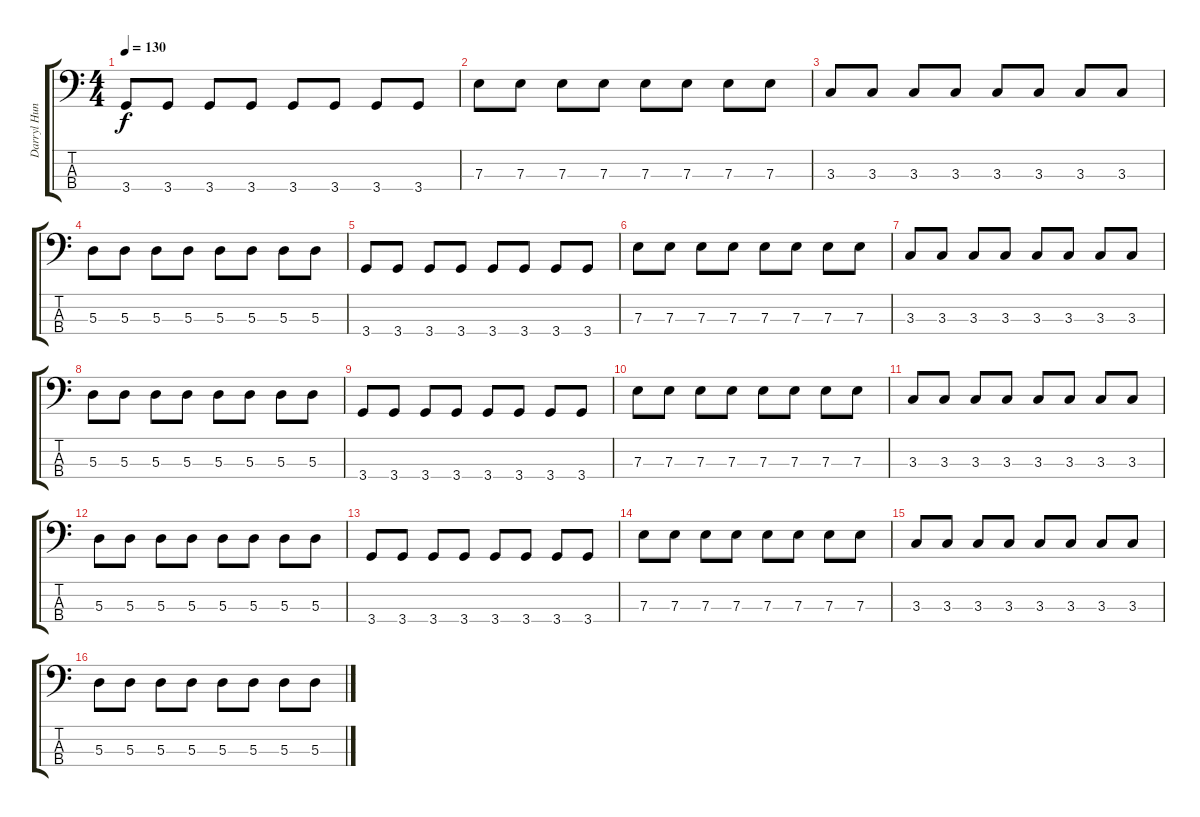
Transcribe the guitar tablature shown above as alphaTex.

\track ("Darryl Hunt - basse" "Darryl Hun") {instrument electricbassfinger}
\staff {score tabs}
\tuning (G2 D2 A1 E1) {hide}
\ts (4 4)
\tempo 130
\clef f4
\ks c
3.4.8{dy f} 3.4.8 3.4.8 3.4.8 3.4.8 3.4.8 3.4.8 3.4.8 |
7.3.8 7.3.8 7.3.8 7.3.8 7.3.8 7.3.8 7.3.8 7.3.8 |
3.3.8 3.3.8 3.3.8 3.3.8 3.3.8 3.3.8 3.3.8 3.3.8 |
5.3.8 5.3.8 5.3.8 5.3.8 5.3.8 5.3.8 5.3.8 5.3.8 |
3.4.8 3.4.8 3.4.8 3.4.8 3.4.8 3.4.8 3.4.8 3.4.8 |
7.3.8 7.3.8 7.3.8 7.3.8 7.3.8 7.3.8 7.3.8 7.3.8 |
3.3.8 3.3.8 3.3.8 3.3.8 3.3.8 3.3.8 3.3.8 3.3.8 |
5.3.8 5.3.8 5.3.8 5.3.8 5.3.8 5.3.8 5.3.8 5.3.8 |
3.4.8 3.4.8 3.4.8 3.4.8 3.4.8 3.4.8 3.4.8 3.4.8 |
7.3.8 7.3.8 7.3.8 7.3.8 7.3.8 7.3.8 7.3.8 7.3.8 |
3.3.8 3.3.8 3.3.8 3.3.8 3.3.8 3.3.8 3.3.8 3.3.8 |
5.3.8 5.3.8 5.3.8 5.3.8 5.3.8 5.3.8 5.3.8 5.3.8 |
3.4.8 3.4.8 3.4.8 3.4.8 3.4.8 3.4.8 3.4.8 3.4.8 |
7.3.8 7.3.8 7.3.8 7.3.8 7.3.8 7.3.8 7.3.8 7.3.8 |
3.3.8 3.3.8 3.3.8 3.3.8 3.3.8 3.3.8 3.3.8 3.3.8 |
5.3.8 5.3.8 5.3.8 5.3.8 5.3.8 5.3.8 5.3.8 5.3.8
